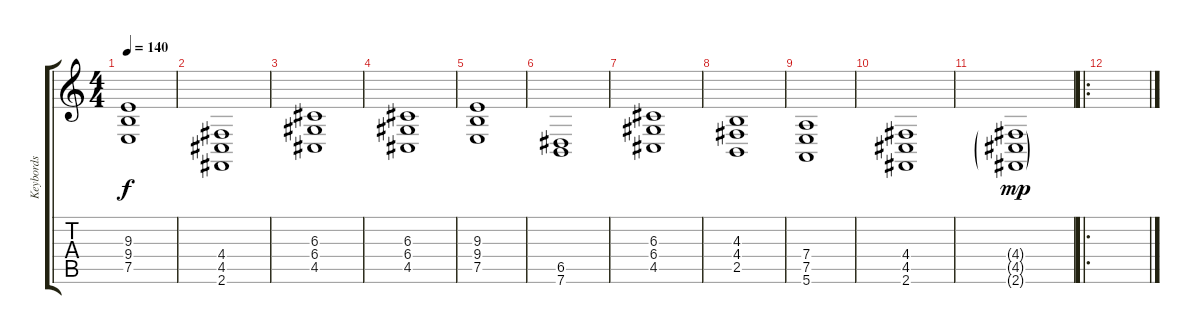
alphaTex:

\track ("Keybords" "Keybords") {instrument stringensemble1}
\staff {score tabs}
\tuning (E4 B3 G3 D3 A2 E2) {hide}
\ts (4 4)
\tempo 140
\clef g2
\ks c
(9.3 9.4 7.5).1{dy f} |
(4.4 4.5 2.6).1 |
(6.3 6.4 4.5).1 |
(6.3 6.4 4.5).1 |
(9.3 9.4 7.5).1 |
(6.5 7.6).1 |
(6.3 6.4 4.5).1 |
(4.3 4.4 2.5).1 |
(7.4 7.5 5.6).1 |
(4.4 4.5 2.6).1 |
(4.4{g} 4.5{g} 2.6{g}).1{dy mp} |
\ro
